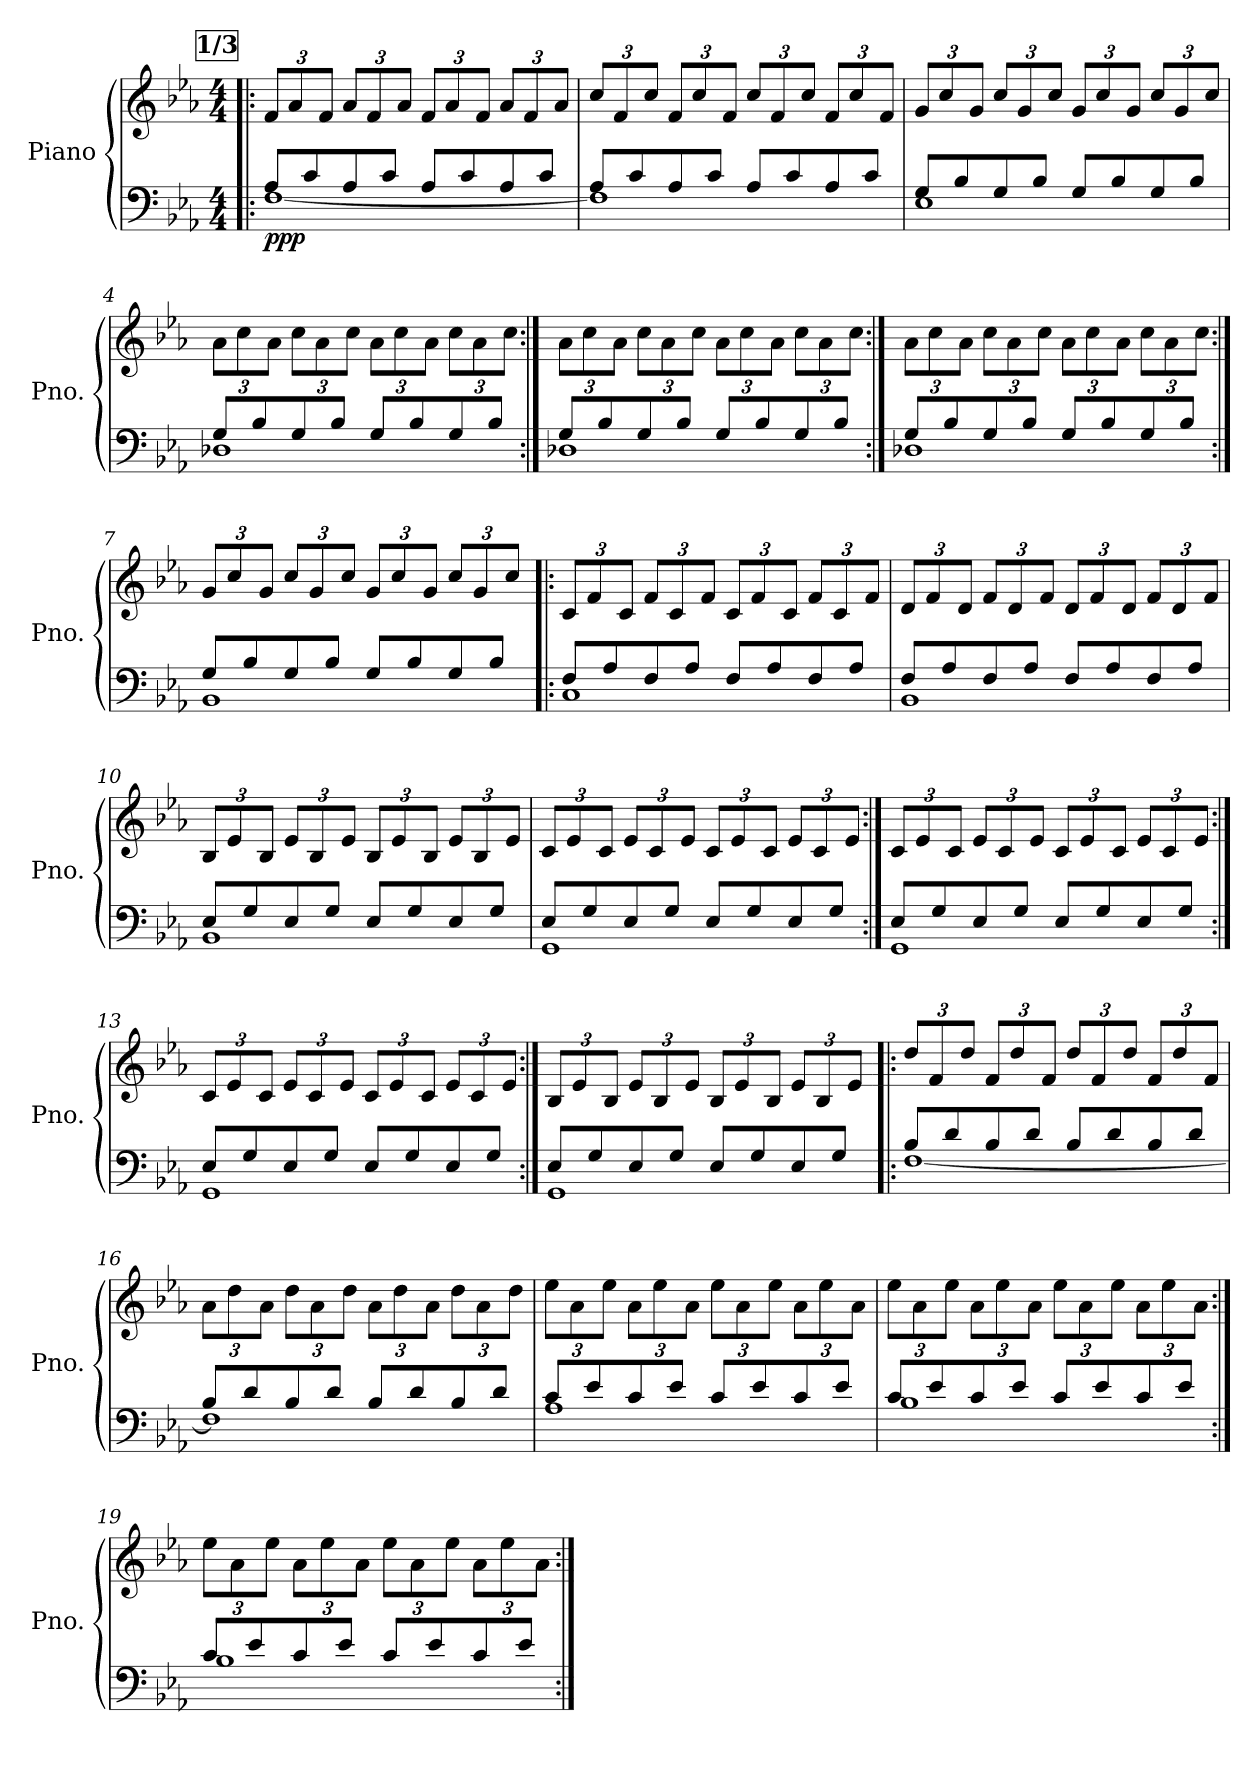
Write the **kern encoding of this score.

**kern	**kern	**dynam
*part1	*part1	*part1
*staff2	*staff1	*staff1/2
*I"Piano	*	*
*I'Pno.	*	*
*clefF4	*clefG2	*
*k[b-e-a-]	*k[b-e-a-]	*
*M4/4	*M4/4	*
*MM100	*MM100	*
!!LO:REH:place=s1:a:B:fs=14:t=1/3
=1!|:	=1!|:	=1!|:
*^	*	*
*	*	*Xbrackettup	*
!	!	!	!LO:DY:b=2
!	!	!	!LO:DY:n=1:b
8A-/L	[1F	12f/L	pp p
.	.	12a-/	.
8c/	.	.	.
.	.	12f/J	.
8A-/	.	12a-/L	.
.	.	12f/	.
8c/J	.	.	.
.	.	12a-/J	.
8A-/L	.	12f/L	.
.	.	12a-/	.
8c/	.	.	.
.	.	12f/J	.
8A-/	.	12a-/L	.
.	.	12f/	.
8c/J	.	.	.
.	.	12a-/J	.
=2	=2	=2	=2
8A-/L	1F]	12cc/L	.
.	.	12f/	.
8c/	.	.	.
.	.	12cc/J	.
8A-/	.	12f/L	.
.	.	12cc/	.
8c/J	.	.	.
.	.	12f/J	.
8A-/L	.	12cc/L	.
.	.	12f/	.
8c/	.	.	.
.	.	12cc/J	.
8A-/	.	12f/L	.
.	.	12cc/	.
8c/J	.	.	.
.	.	12f/J	.
=3	=3	=3	=3
8G/L	1E-	12g/L	.
.	.	12cc/	.
8B-/	.	.	.
.	.	12g/J	.
8G/	.	12cc/L	.
.	.	12g/	.
8B-/J	.	.	.
.	.	12cc/J	.
8G/L	.	12g/L	.
.	.	12cc/	.
8B-/	.	.	.
.	.	12g/J	.
8G/	.	12cc/L	.
.	.	12g/	.
8B-/J	.	.	.
.	.	12cc/J	.
=4	=4	=4	=4
8G/L	1D-X	12a-\L	.
.	.	12cc\	.
8B-/	.	.	.
.	.	12a-\J	.
8G/	.	12cc\L	.
.	.	12a-\	.
8B-/J	.	.	.
.	.	12cc\J	.
8G/L	.	12a-\L	.
.	.	12cc\	.
8B-/	.	.	.
.	.	12a-\J	.
8G/	.	12cc\L	.
.	.	12a-\	.
8B-/J	.	.	.
.	.	12cc\J	.
=5:|!	=5:|!	=5:|!	=5:|!
8G/L	1D-X	12a-\L	.
.	.	12cc\	.
8B-/	.	.	.
.	.	12a-\J	.
8G/	.	12cc\L	.
.	.	12a-\	.
8B-/J	.	.	.
.	.	12cc\J	.
8G/L	.	12a-\L	.
.	.	12cc\	.
8B-/	.	.	.
.	.	12a-\J	.
8G/	.	12cc\L	.
.	.	12a-\	.
8B-/J	.	.	.
.	.	12cc\J	.
=6:|!	=6:|!	=6:|!	=6:|!
8G/L	1D-X	12a-\L	.
.	.	12cc\	.
8B-/	.	.	.
.	.	12a-\J	.
8G/	.	12cc\L	.
.	.	12a-\	.
8B-/J	.	.	.
.	.	12cc\J	.
8G/L	.	12a-\L	.
.	.	12cc\	.
8B-/	.	.	.
.	.	12a-\J	.
8G/	.	12cc\L	.
.	.	12a-\	.
8B-/J	.	.	.
.	.	12cc\J	.
=7:|!	=7:|!	=7:|!	=7:|!
8G/L	1BB-	12g/L	.
.	.	12cc/	.
8B-/	.	.	.
.	.	12g/J	.
8G/	.	12cc/L	.
.	.	12g/	.
8B-/J	.	.	.
.	.	12cc/J	.
8G/L	.	12g/L	.
.	.	12cc/	.
8B-/	.	.	.
.	.	12g/J	.
8G/	.	12cc/L	.
.	.	12g/	.
8B-/J	.	.	.
.	.	12cc/J	.
=8!|:	=8!|:	=8!|:	=8!|:
8F/L	1C	12c/L	.
.	.	12f/	.
8A-/	.	.	.
.	.	12c/J	.
8F/	.	12f/L	.
.	.	12c/	.
8A-/J	.	.	.
.	.	12f/J	.
8F/L	.	12c/L	.
.	.	12f/	.
8A-/	.	.	.
.	.	12c/J	.
8F/	.	12f/L	.
.	.	12c/	.
8A-/J	.	.	.
.	.	12f/J	.
=9	=9	=9	=9
8F/L	1BB-	12d/L	.
.	.	12f/	.
8A-/	.	.	.
.	.	12d/J	.
8F/	.	12f/L	.
.	.	12d/	.
8A-/J	.	.	.
.	.	12f/J	.
8F/L	.	12d/L	.
.	.	12f/	.
8A-/	.	.	.
.	.	12d/J	.
8F/	.	12f/L	.
.	.	12d/	.
8A-/J	.	.	.
.	.	12f/J	.
=10	=10	=10	=10
8E-/L	1BB-	12B-/L	.
.	.	12e-/	.
8G/	.	.	.
.	.	12B-/J	.
8E-/	.	12e-/L	.
.	.	12B-/	.
8G/J	.	.	.
.	.	12e-/J	.
8E-/L	.	12B-/L	.
.	.	12e-/	.
8G/	.	.	.
.	.	12B-/J	.
8E-/	.	12e-/L	.
.	.	12B-/	.
8G/J	.	.	.
.	.	12e-/J	.
=11	=11	=11	=11
8E-/L	1GG	12c/L	.
.	.	12e-/	.
8G/	.	.	.
.	.	12c/J	.
8E-/	.	12e-/L	.
.	.	12c/	.
8G/J	.	.	.
.	.	12e-/J	.
8E-/L	.	12c/L	.
.	.	12e-/	.
8G/	.	.	.
.	.	12c/J	.
8E-/	.	12e-/L	.
.	.	12c/	.
8G/J	.	.	.
.	.	12e-/J	.
=12:|!	=12:|!	=12:|!	=12:|!
8E-/L	1GG	12c/L	.
.	.	12e-/	.
8G/	.	.	.
.	.	12c/J	.
8E-/	.	12e-/L	.
.	.	12c/	.
8G/J	.	.	.
.	.	12e-/J	.
8E-/L	.	12c/L	.
.	.	12e-/	.
8G/	.	.	.
.	.	12c/J	.
8E-/	.	12e-/L	.
.	.	12c/	.
8G/J	.	.	.
.	.	12e-/J	.
=13:|!	=13:|!	=13:|!	=13:|!
8E-/L	1GG	12c/L	.
.	.	12e-/	.
8G/	.	.	.
.	.	12c/J	.
8E-/	.	12e-/L	.
.	.	12c/	.
8G/J	.	.	.
.	.	12e-/J	.
8E-/L	.	12c/L	.
.	.	12e-/	.
8G/	.	.	.
.	.	12c/J	.
8E-/	.	12e-/L	.
.	.	12c/	.
8G/J	.	.	.
.	.	12e-/J	.
=14:|!	=14:|!	=14:|!	=14:|!
8E-/L	1GG	12B-/L	.
.	.	12e-/	.
8G/	.	.	.
.	.	12B-/J	.
8E-/	.	12e-/L	.
.	.	12B-/	.
8G/J	.	.	.
.	.	12e-/J	.
8E-/L	.	12B-/L	.
.	.	12e-/	.
8G/	.	.	.
.	.	12B-/J	.
8E-/	.	12e-/L	.
.	.	12B-/	.
8G/J	.	.	.
.	.	12e-/J	.
=15!|:	=15!|:	=15!|:	=15!|:
8B-/L	[1F	12dd/L	.
.	.	12f/	.
8d/	.	.	.
.	.	12dd/J	.
8B-/	.	12f/L	.
.	.	12dd/	.
8d/J	.	.	.
.	.	12f/J	.
8B-/L	.	12dd/L	.
.	.	12f/	.
8d/	.	.	.
.	.	12dd/J	.
8B-/	.	12f/L	.
.	.	12dd/	.
8d/J	.	.	.
.	.	12f/J	.
=16	=16	=16	=16
8B-/L	1F]	12a-\L	.
.	.	12dd\	.
8d/	.	.	.
.	.	12a-\J	.
8B-/	.	12dd\L	.
.	.	12a-\	.
8d/J	.	.	.
.	.	12dd\J	.
8B-/L	.	12a-\L	.
.	.	12dd\	.
8d/	.	.	.
.	.	12a-\J	.
8B-/	.	12dd\L	.
.	.	12a-\	.
8d/J	.	.	.
.	.	12dd\J	.
=17	=17	=17	=17
8c/L	1A-	12ee-\L	.
.	.	12a-\	.
8e-/	.	.	.
.	.	12ee-\J	.
8c/	.	12a-\L	.
.	.	12ee-\	.
8e-/J	.	.	.
.	.	12a-\J	.
8c/L	.	12ee-\L	.
.	.	12a-\	.
8e-/	.	.	.
.	.	12ee-\J	.
8c/	.	12a-\L	.
.	.	12ee-\	.
8e-/J	.	.	.
.	.	12a-\J	.
=18	=18	=18	=18
8c/L	1B-	12ee-\L	.
.	.	12a-\	.
8e-/	.	.	.
.	.	12ee-\J	.
8c/	.	12a-\L	.
.	.	12ee-\	.
8e-/J	.	.	.
.	.	12a-\J	.
8c/L	.	12ee-\L	.
.	.	12a-\	.
8e-/	.	.	.
.	.	12ee-\J	.
8c/	.	12a-\L	.
.	.	12ee-\	.
8e-/J	.	.	.
.	.	12a-\J	.
=19:|!	=19:|!	=19:|!	=19:|!
8c/L	1B-	12ee-\L	.
.	.	12a-\	.
8e-/	.	.	.
.	.	12ee-\J	.
8c/	.	12a-\L	.
.	.	12ee-\	.
8e-/J	.	.	.
.	.	12a-\J	.
8c/L	.	12ee-\L	.
.	.	12a-\	.
8e-/	.	.	.
.	.	12ee-\J	.
8c/	.	12a-\L	.
.	.	12ee-\	.
8e-/J	.	.	.
.	.	12a-\J	.
*v	*v	*	*
=:|!	=:|!	=:|!
*-	*-	*-
